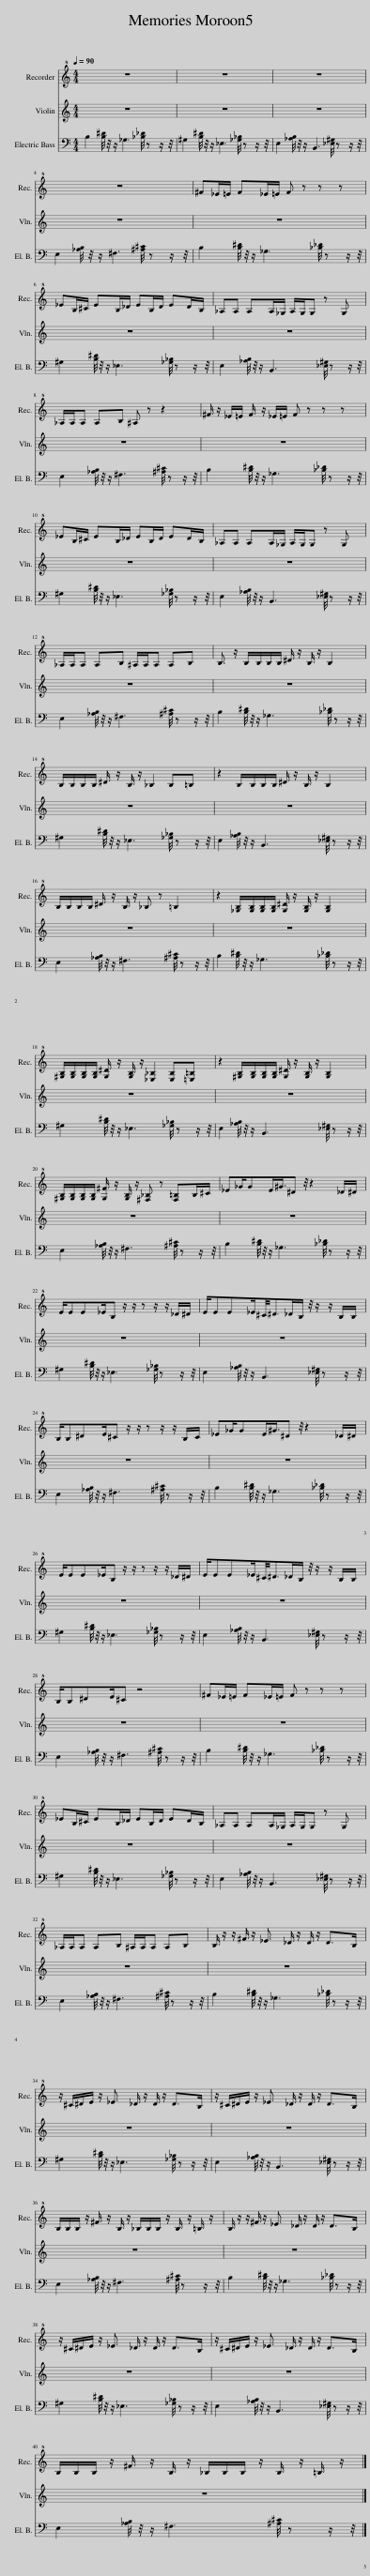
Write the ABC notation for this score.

X:1
%%score 1 2
L:1/8
Q:1/4=90
M:4/4
I:linebreak $
K:C
V:1 treble+8
V:2 bass transpose=-12
V:1
 z8 | z8 | z8 |$ z8 | ^F_E/=E/ F_E/=E/ F z z z |$ %5
 _EB,/^C/ EB,/_D/ EB,/D/ ED/B,/ | _A,A, A,A,/_G,/ A,/G,/G, z G, |$ _A,/A,/A, A,B, ^A, z z2 | ^F/ z/ _E/=E/ F/ z/ _E/=E/ F z z z |$ _EB,/^C/ EB,/_D/ EB,/D/ ED/B,/ | %10
 _A,A, A,A,/_G,/ A,/G,/G, z G, |$ _A,/A,/A, A,B, ^A,/A,/A, A,B, | B,3/2 z/ B,/B,/B,/B,/ ^D/ z/ B,/ z/ B,2 |$ B,/B,/B,/B,/ ^D/ z/ B,/ z/ _B,2 B,=B, | z2 B,/B,/B,/B,/ ^D/ z/ B,/ z/ B,2 |$ %15
 B,/B,/B,/B,/ ^D/ z/ B,/ z/ _B, z =B,2 | z2 [_G,B,]/[G,B,]/[G,B,]/[G,B,]/ [G,^D]/ z/ [G,B,]/ z/ [G,B,]2 |$ [^G,B,]/[G,B,]/[G,B,]/[G,B,]/ [G,^D]/ z/ [G,B,]/ z/ [_E,_B,]2 [E,B,][=E,=B,] | z2 [^G,B,]/[G,B,]/[G,B,]/[G,B,]/ [G,^D]/ z/ [G,B,]/ z/ [G,B,]2 |$ [^G,B,]/[G,B,]/[G,B,]/[G,B,]/ [G,^F]/ z/ [G,B,]/ z/ [^F,_B,] z [F,=B,]B,/^C/ | %20
 _E_G/GE/^G3/4^D z/4 z2 _D/^D/ |$ E/EE_E/B, z/ z/ z z/ z/ _D/^D/ | E/EE_E/^C/4^D>_DB,/ z/4 z/ z/ B,/B,/ |$ B,/B,^DE/^C z/ z/ z z/ z/ B,/C/ | _E_G/GE/^G3/4^D z/4 z2 _D/^D/ |$ %25
 E/EE_E/B, z/ z/ z z/ z/ _D/^D/ | E/EE_E/^C/4^D>_DB,/ z/4 z/ z/ B,/B,/ |$ B,/B,^DE/^C z4 | ^F_E/=E/ F_E/=E/ F z z z |$ _EB,/^C/ EB,/_D/ EB,/D/ ED/B,/ | %30
 _A,A, A,A,/_G,/ A,/G,/G, z G, |$ _A,/A,/A, A,B, ^A,/A,/A, A,B, | B,/ z/ z/ ^F/ z/ _E3/2 _D/ z/ D/ z/ D>B, |$ z/ ^C/^D/E/ z/ _E3/2 _D/ z/ D/ z/ D>B, | z/ ^C/^D/E/ z/ _E3/2 _D/ z/ D/ z/ D>B, |$ %35
 B,/B,/B,/ z/ ^F/ z/ B,/ z/ _B,/B,/B,/ z/ B,/ z/ =B,/ z/ | B,/ z/ z/ ^F/ z/ _E3/2 _D/ z/ D/ z/ D>B, |$ z/ ^C/^D/E/ z/ _E3/2 _D/ z/ D/ z/ D>B, | z/ ^C/^D/E/ z/ _E3/2 _D/ z/ D/ z/ D>B, |$ B,/B,/B,/ z/ ^F/ z/ B,/ z/ _B,/B,/B,/ z/ B,/ z/ =B,/ z/ |] %40
V:2
 B,2 [B,^D]/4 z/4 z/ _G,3 [_B,_D]/4 z z/ z/4 | ^G,2 [B,^D]/4 z/4 z/ _E,3 [_G,_B,]/4 z z/ z/4 | E,2 [_A,B,]/4 z/4 z/ B,,3 [_E,^G,]/4 z z/ z/4 |$ E,2 [_A,B,]/4 z/4 z/ ^F,3 [^A,^C]/4 z z/ z/4 | B,2 [B,^D]/4 z/4 z/ _G,3 [_B,_D]/4 z z/ z/4 |$ %5
 ^G,2 [B,^D]/4 z/4 z/ _E,3 [_G,_B,]/4 z z/ z/4 | E,2 [_A,B,]/4 z/4 z/ B,,3 [_E,^G,]/4 z z/ z/4 |$ E,2 [_A,B,]/4 z/4 z/ ^F,3 [^A,^C]/4 z z/ z/4 | B,2 [B,^D]/4 z/4 z/ _G,3 [_B,_D]/4 z z/ z/4 |$ ^G,2 [B,^D]/4 z/4 z/ _E,3 [_G,_B,]/4 z z/ z/4 | %10
 E,2 [_A,B,]/4 z/4 z/ B,,3 [_E,^G,]/4 z z/ z/4 |$ E,2 [_A,B,]/4 z/4 z/ ^F,3 [^A,^C]/4 z z/ z/4 | B,2 [B,^D]/4 z/4 z/ _G,3 [_B,_D]/4 z z/ z/4 |$ ^G,2 [B,^D]/4 z/4 z/ _E,3 [_G,_B,]/4 z z/ z/4 | E,2 [_A,B,]/4 z/4 z/ B,,3 [_E,^G,]/4 z z/ z/4 |$ %15
 E,2 [_A,B,]/4 z/4 z/ ^F,3 [^A,^C]/4 z z/ z/4 | B,2 [B,^D]/4 z/4 z/ _G,3 [_B,_D]/4 z z/ z/4 |$ ^G,2 [B,^D]/4 z/4 z/ _E,3 [_G,_B,]/4 z z/ z/4 | E,2 [_A,B,]/4 z/4 z/ B,,3 [_E,^G,]/4 z z/ z/4 |$ E,2 [_A,B,]/4 z/4 z/ ^F,3 [^A,^C]/4 z z/ z/4 | %20
 B,2 [B,^D]/4 z/4 z/ _G,3 [_B,_D]/4 z z/ z/4 |$ ^G,2 [B,^D]/4 z/4 z/ _E,3 [_G,_B,]/4 z z/ z/4 | E,2 [_A,B,]/4 z/4 z/ B,,3 [_E,^G,]/4 z z/ z/4 |$ E,2 [_A,B,]/4 z/4 z/ ^F,3 [^A,^C]/4 z z/ z/4 | B,2 [B,^D]/4 z/4 z/ _G,3 [_B,_D]/4 z z/ z/4 |$ %25
 ^G,2 [B,^D]/4 z/4 z/ _E,3 [_G,_B,]/4 z z/ z/4 | E,2 [_A,B,]/4 z/4 z/ B,,3 [_E,^G,]/4 z z/ z/4 |$ E,2 [_A,B,]/4 z/4 z/ ^F,3 [^A,^C]/4 z z/ z/4 | B,2 [B,^D]/4 z/4 z/ _G,3 [_B,_D]/4 z z/ z/4 |$ ^G,2 [B,^D]/4 z/4 z/ _E,3 [_G,_B,]/4 z z/ z/4 | %30
 E,2 [_A,B,]/4 z/4 z/ B,,3 [_E,^G,]/4 z z/ z/4 |$ E,2 [_A,B,]/4 z/4 z/ ^F,3 [^A,^C]/4 z z/ z/4 | B,2 [B,^D]/4 z/4 z/ _G,3 [_B,_D]/4 z z/ z/4 |$ ^G,2 [B,^D]/4 z/4 z/ _E,3 [_G,_B,]/4 z z/ z/4 | E,2 [_A,B,]/4 z/4 z/ B,,3 [_E,^G,]/4 z z/ z/4 |$ %35
 E,2 [_A,B,]/4 z/4 z/ ^F,3 [^A,^C]/4 z z/ z/4 | B,2 [B,^D]/4 z/4 z/ _G,3 [_B,_D]/4 z z/ z/4 |$ ^G,2 [B,^D]/4 z/4 z/ _E,3 [_G,_B,]/4 z z/ z/4 | E,2 [_A,B,]/4 z/4 z/ B,,3 [_E,^G,]/4 z z/ z/4 |$ E,2 [_A,B,]/4 z/4 z/ ^F,3 [^A,^C]/4 z z/ z/4 |] %40
